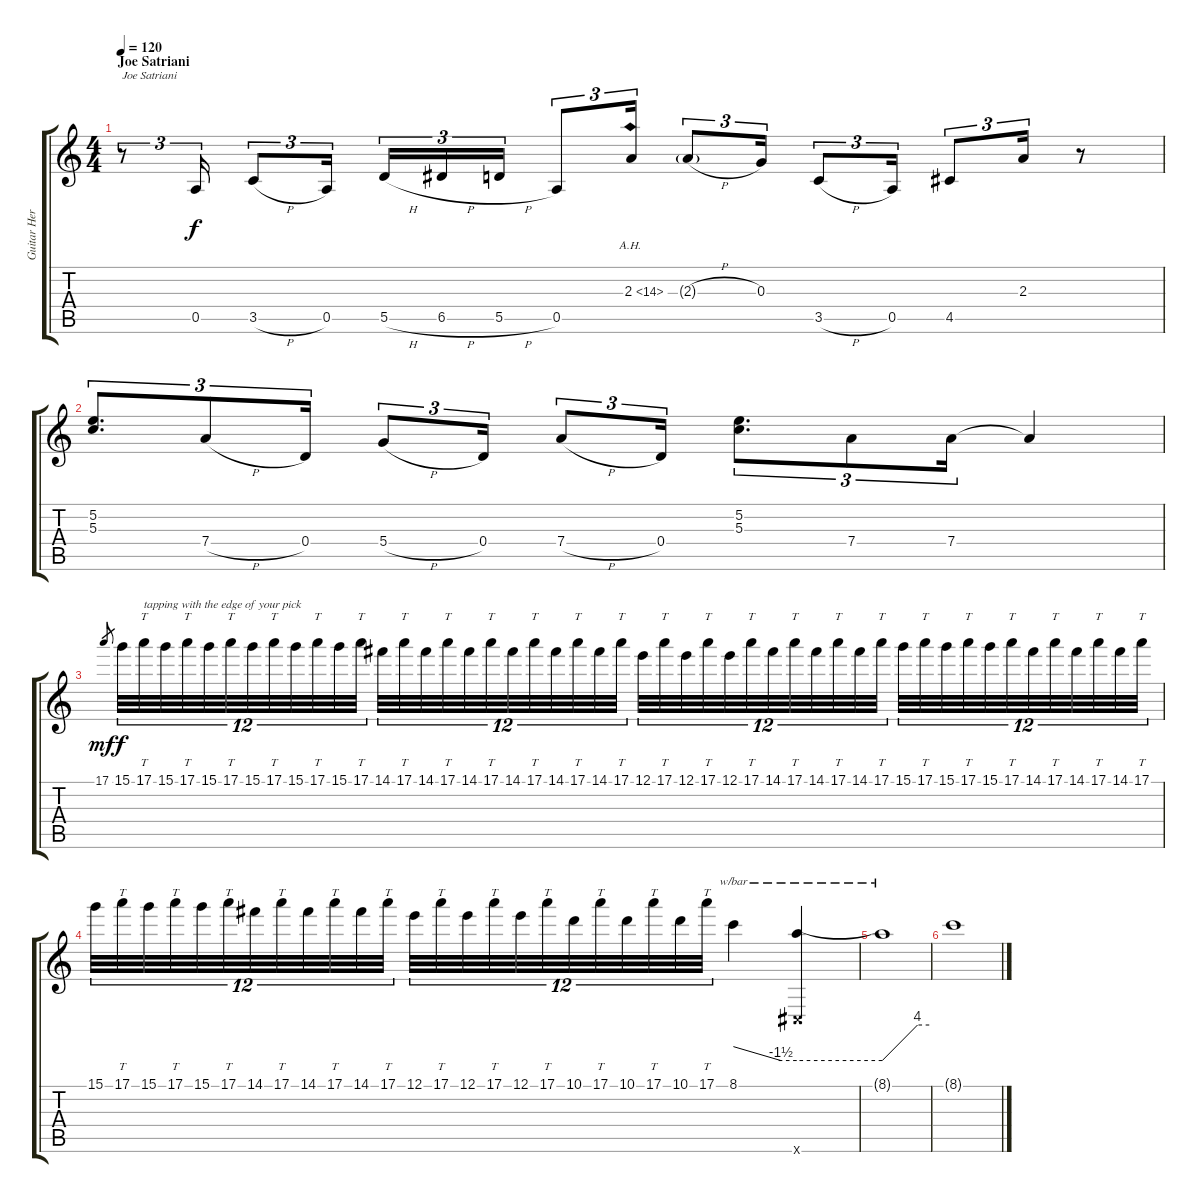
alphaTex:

\track ("Guitar Heros" "Guitar Her") {instrument overdrivenguitar}
\staff {score tabs}
\tuning (E4 B3 G3 D3 A2 E2) {hide}
\ts (4 4)
\section ("" "Joe Satriani")
\tempo 120
\clef g2
\ks c
r.8{tu (3 2) txt "Joe Satriani" dy f instrument overdrivenguitar} 0.5.16{tu (3 2)} 3.5{h}.8{tu (3 2)} 0.5.16{tu (3 2)} 5.5{h}.16{tu (3 2)} 6.5{h}.16{tu (3 2)} 5.5{h}.16{tu (3 2)} 0.5.8{tu (3 2)} 2.3{ah 12}.16{tu (3 2)} 2.3{h g}.8{tu (3 2)} 0.3.16{tu (3 2)} 3.5{h}.8{tu (3 2)} 0.5.16{tu (3 2)} 4.5.8{tu (3 2)} 2.3.16{tu (3 2)} r.8 |
(5.2 5.3).8{d tu (3 2)} 7.4{h}.8{tu (3 2)} 0.4.16{tu (3 2)} 5.4{h}.8{tu (3 2)} 0.4.16{tu (3 2)} 7.4{h}.8{tu (3 2)} 0.4.16{tu (3 2)} (5.2 5.3).8{d tu (3 2)} 7.4.8{tu (3 2)} 7.4.16{tu (3 2)} 7.4{t}.4 |
17.1.8{gr dy mf} 15.1.32{tu (12 8) dy f} 17.1.32{tt tu (12 8) txt "tapping with the edge of your pick"} 15.1.32{tu (12 8)} 17.1.32{tt tu (12 8)} 15.1.32{tu (12 8)} 17.1.32{tt tu (12 8)} 15.1.32{tu (12 8)} 17.1.32{tt tu (12 8)} 15.1.32{tu (12 8)} 17.1.32{tt tu (12 8)} 15.1.32{tu (12 8)} 17.1.32{tt tu (12 8)} 14.1.32{tu (12 8)} 17.1.32{tt tu (12 8)} 14.1.32{tu (12 8)} 17.1.32{tt tu (12 8)} 14.1.32{tu (12 8)} 17.1.32{tt tu (12 8)} 14.1.32{tu (12 8)} 17.1.32{tt tu (12 8)} 14.1.32{tu (12 8)} 17.1.32{tt tu (12 8)} 14.1.32{tu (12 8)} 17.1.32{tt tu (12 8)} 12.1.32{tu (12 8)} 17.1.32{tt tu (12 8)} 12.1.32{tu (12 8)} 17.1.32{tt tu (12 8)} 12.1.32{tu (12 8)} 17.1.32{tt tu (12 8)} 14.1.32{tu (12 8)} 17.1.32{tt tu (12 8)} 14.1.32{tu (12 8)} 17.1.32{tt tu (12 8)} 14.1.32{tu (12 8)} 17.1.32{tt tu (12 8)} 15.1.32{tu (12 8)} 17.1.32{tt tu (12 8)} 15.1.32{tu (12 8)} 17.1.32{tt tu (12 8)} 15.1.32{tu (12 8)} 17.1.32{tt tu (12 8)} 14.1.32{tu (12 8)} 17.1.32{tt tu (12 8)} 14.1.32{tu (12 8)} 17.1.32{tt tu (12 8)} 14.1.32{tu (12 8)} 17.1.32{tt tu (12 8)} |
15.1.32{tu (12 8)} 17.1.32{tt tu (12 8)} 15.1.32{tu (12 8)} 17.1.32{tt tu (12 8)} 15.1.32{tu (12 8)} 17.1.32{tt tu (12 8)} 14.1.32{tu (12 8)} 17.1.32{tt tu (12 8)} 14.1.32{tu (12 8)} 17.1.32{tt tu (12 8)} 14.1.32{tu (12 8)} 17.1.32{tt tu (12 8)} 12.1.32{tu (12 8)} 17.1.32{tt tu (12 8)} 12.1.32{tu (12 8)} 17.1.32{tt tu (12 8)} 12.1.32{tu (12 8)} 17.1.32{tt tu (12 8)} 10.1.32{tu (12 8)} 17.1.32{tt tu (12 8)} 10.1.32{tu (12 8)} 17.1.32{tt tu (12 8)} 10.1.32{tu (12 8)} 17.1.32{tt tu (12 8)} 8.1.4{tbe (custom default 0 0 45 -6 60 -6)} (8.1{t} 0.6{x}).4{tbe (hold default 0 -6 60 -6)} |
8.1{t}.1{tbe (custom default 0 -6 45 16 60 16)} |
8.1{t}.1
